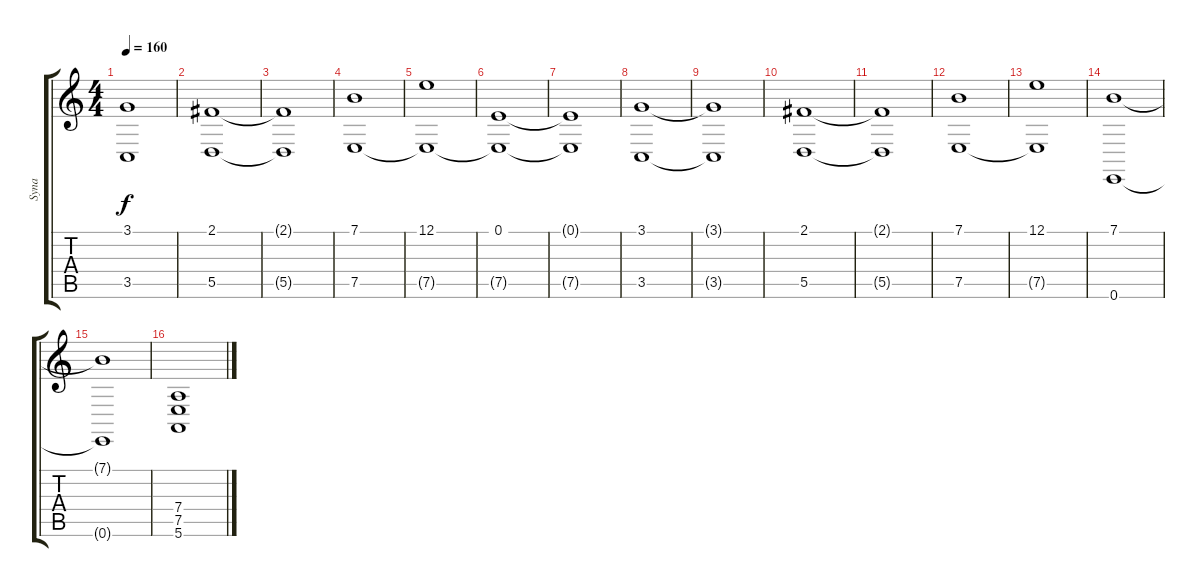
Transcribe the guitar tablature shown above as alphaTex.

\track ("Syna" "Syna") {instrument stringensemble1}
\staff {score tabs}
\tuning (E4 B3 G3 D3 A2 E2) {hide}
\ts (4 4)
\tempo 160
\clef g2
\ks c
(3.1{t} 3.5{t}).1{dy f} |
(2.1 5.5).1 |
(2.1{t} 5.5{t}).1 |
(7.1 7.5).1 |
(12.1 7.5{t}).1 |
(0.1 7.5{t}).1 |
(0.1{t} 7.5{t}).1 |
(3.1 3.5).1 |
(3.1{t} 3.5{t}).1 |
(2.1 5.5).1 |
(2.1{t} 5.5{t}).1 |
(7.1 7.5).1 |
(12.1 7.5{t}).1 |
(7.1 0.6).1 |
(7.1{t} 0.6{t}).1 |
(7.4 7.5 5.6).1
